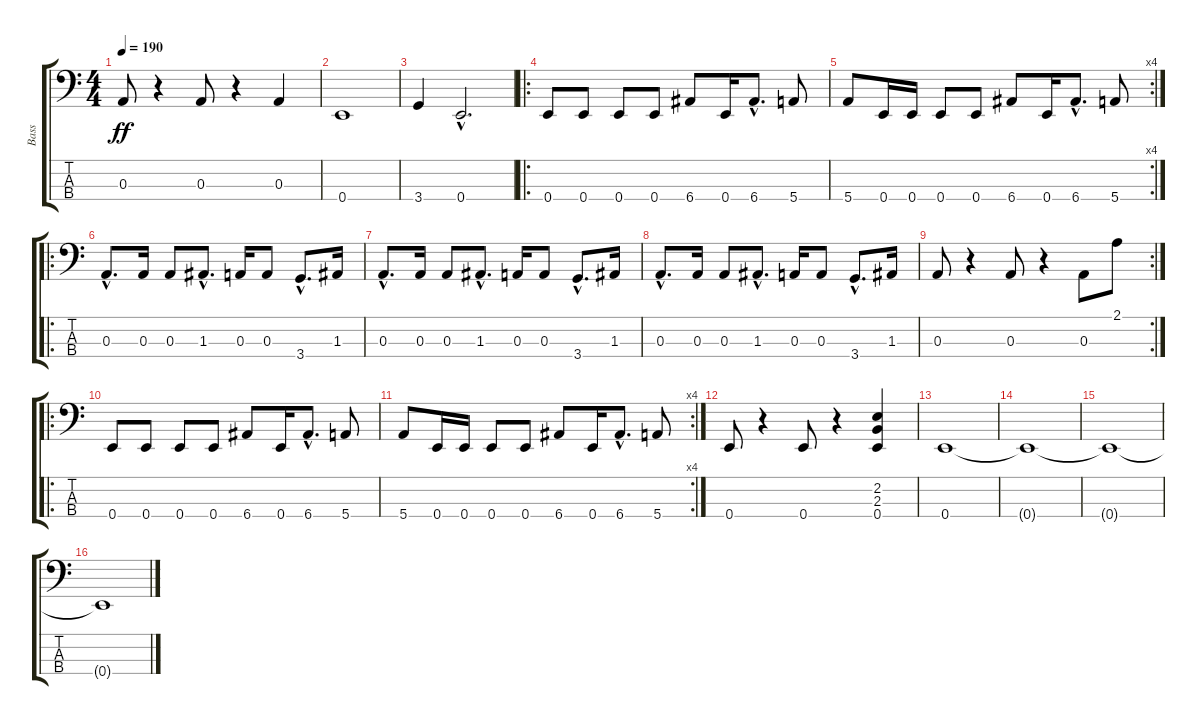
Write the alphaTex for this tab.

\track ("Bass" "Bass") {instrument electricbassfinger}
\staff {score tabs}
\tuning (G2 D2 A1 E1) {hide}
\ts (4 4)
\tempo 190
\clef f4
\ks c
0.3.8{dy ff} r.4 0.3.8 r.4 0.3.4 |
0.4.1 |
3.4.4 0.4{hac}.2{d} |
\ro
0.4.8 0.4.8 0.4.8 0.4.8 6.4.8 0.4.16 6.4{hac}.8{d} 5.4.8 |
\rc 4
5.4.8 0.4.16 0.4.16 0.4.8 0.4.8 6.4.8 0.4.16 6.4{hac}.8{d} 5.4.8 |
\ro
0.3{hac}.8{d} 0.3.16 0.3.8 1.3{hac}.8{d} 0.3.16 0.3.8 3.4{hac}.8{d} 1.3.16 |
0.3{hac}.8{d} 0.3.16 0.3.8 1.3{hac}.8{d} 0.3.16 0.3.8 3.4{hac}.8{d} 1.3.16 |
0.3{hac}.8{d} 0.3.16 0.3.8 1.3{hac}.8{d} 0.3.16 0.3.8 3.4{hac}.8{d} 1.3.16 |
\rc 2
0.3.8 r.4 0.3.8 r.4 0.3.8 2.1.8 |
\ro
0.4.8 0.4.8 0.4.8 0.4.8 6.4.8 0.4.16 6.4{hac}.8{d} 5.4.8 |
\rc 4
5.4.8 0.4.16 0.4.16 0.4.8 0.4.8 6.4.8 0.4.16 6.4{hac}.8{d} 5.4.8 |
0.4.8{volume 16} r.4 0.4.8 r.4 (2.2 2.3 0.4).4 |
0.4.1{volume 13} |
0.4{t}.1 |
0.4{t}.1 |
0.4{t}.1
